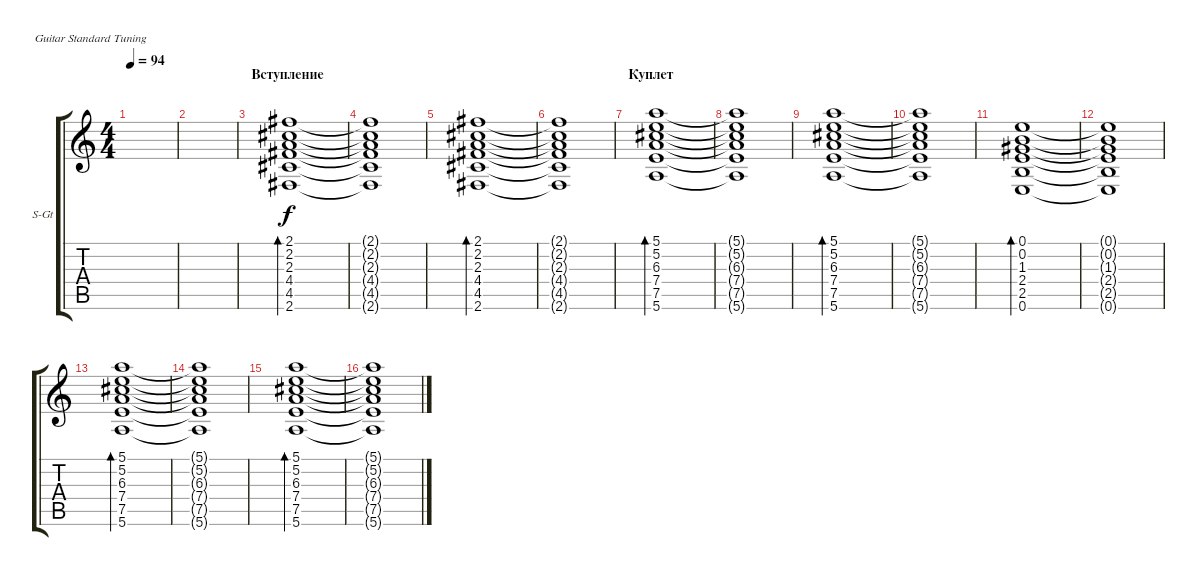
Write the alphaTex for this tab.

\defaultSystemsLayout 4
\bracketExtendMode groupsimilarinstruments
\firstSystemTrackNameOrientation horizontal
\otherSystemsTrackNameOrientation horizontal
\track ("В. Бутусов (гитара)" "S-Gt") {instrument acousticguitarsteel}
\staff {score tabs}
\tuning (E4 B3 G3 D3 A2 E2)
\ts (4 4)
\tempo 94
\clef g2
\ks c
|
|
\section ("" "Вступление")
(2.6 4.5 4.4 2.3 2.2 2.1).1{bd 39} |
(2.6{t} 4.5{t} 4.4{t} 2.3{t} 2.2{t} 2.1{t}).1 |
(2.6 4.5 4.4 2.3 2.2 2.1).1{bd 36} |
(2.6{t} 4.5{t} 4.4{t} 2.3{t} 2.2{t} 2.1{t}).1 |
\section ("" "Куплет")
(5.6 7.5 7.4 6.3 5.2 5.1).1{bd 39} |
(5.6{t} 7.5{t} 7.4{t} 6.3{t} 5.2{t} 5.1{t}).1 |
(5.6 7.5 7.4 6.3 5.2 5.1).1{bd 39} |
(5.6{t} 7.5{t} 7.4{t} 6.3{t} 5.2{t} 5.1{t}).1 |
(0.6 2.5 2.4 1.3 0.2 0.1).1{bd 39} |
(0.6{t} 2.5{t} 2.4{t} 1.3{t} 0.2{t} 0.1{t}).1 |
(5.6 7.5 7.4 6.3 5.2 5.1).1{bd 39} |
(5.6{t} 7.5{t} 7.4{t} 6.3{t} 5.2{t} 5.1{t}).1 |
(5.6 7.5 7.4 6.3 5.2 5.1).1{bd 39} |
(5.6{t} 7.5{t} 7.4{t} 6.3{t} 5.2{t} 5.1{t}).1
